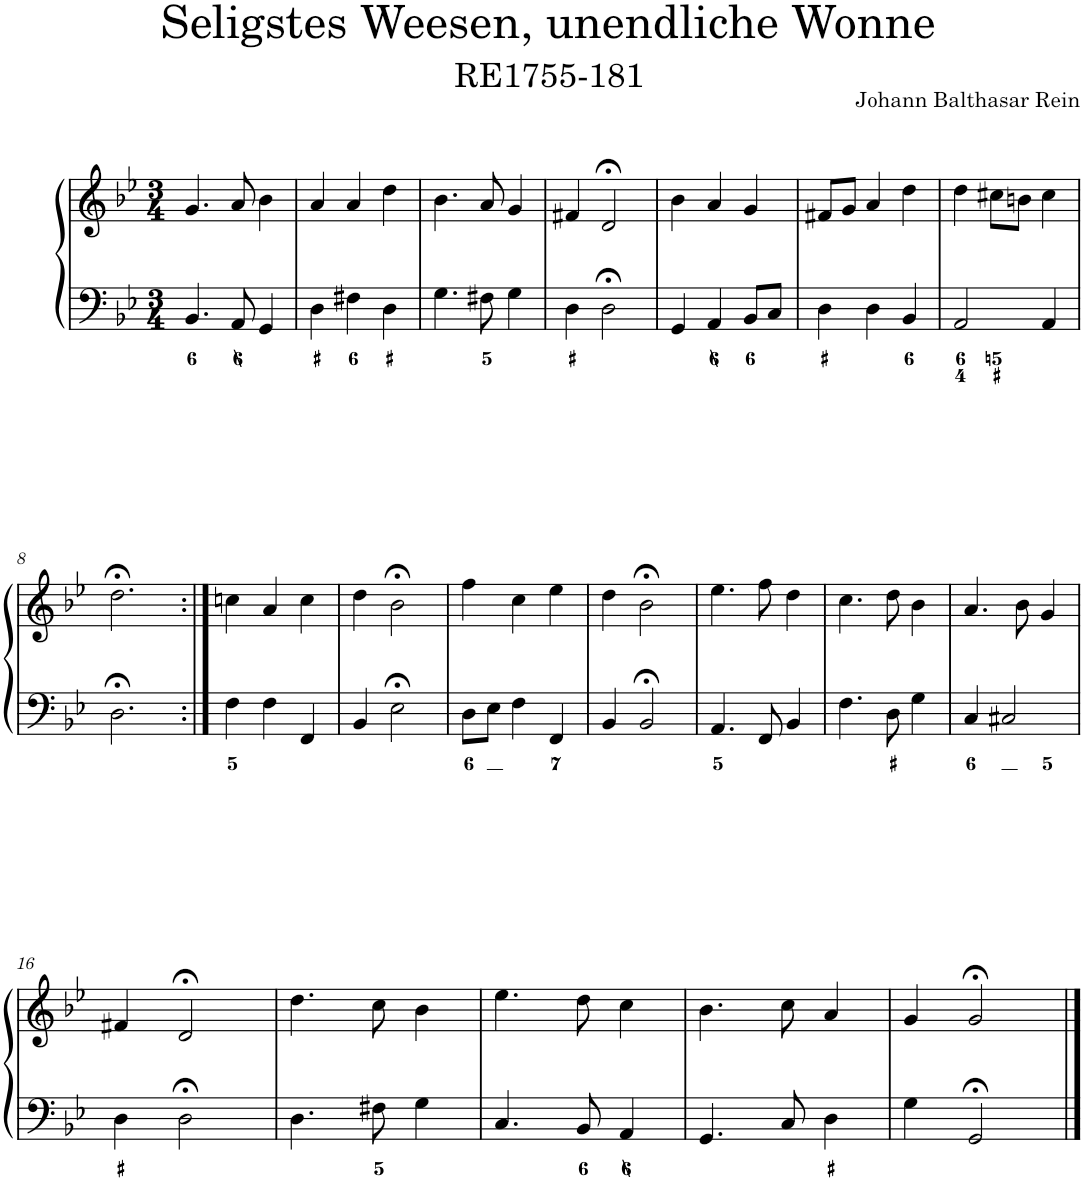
**kern	**kern
*part1	*part1
*staff2	*staff1
*I"Piano	*
*I'Pno.	*
*clefF4	*clefG2
*k[b-e-]	*k[b-e-]
*M3/4	*M3/4
=1	=1
4.BB-/	4.g/
8AA/	8a/
4GG/	4b-\
=2	=2
4D\	4a/
4F#X\	4a/
4D\	4dd\
=3	=3
4.G\	4.b-\
8F#X\	8a/
4G\	4g/
=4	=4
4D\	4f#X/
2D;<\	2d;</
=5	=5
4GG/	4b-\
4AA/	4a/
8BB-/L	4g/
8C/J	.
=6	=6
4D\	8f#X/L
.	8g/J
4D\	4a/
4BB-/	4dd\
=7	=7
2AA/	4dd\
.	8cc#X\L
.	8bn\J
4AA/	4cc#\
!!LO:LB:g=z
=8	=8
2.D;<\	2.dd;<\
=9:|!	=9:|!
4F\	4ccn\
4F\	4a/
4FF/	4cc\
=10	=10
4BB-/	4dd\
2E-;<\	2b-;<\
=11	=11
8D\L	4ff\
8E-\J	.
4F\	4cc\
4FF/	4ee-\
=12	=12
4BB-/	4dd\
2BB-;</	2b-;<\
=13	=13
4.AA/	4.ee-\
8FF/	8ff\
4BB-/	4dd\
=14	=14
4.F\	4.cc\
8D\	8dd\
4G\	4b-\
=15	=15
4C/	4.a/
2C#X/	.
.	8b-\
.	4g/
!!LO:LB:g=z
=16	=16
4D\	4f#X/
2D;<\	2d;</
=17	=17
4.D\	4.dd\
8F#X\	8cc\
4G\	4b-\
=18	=18
4.C/	4.ee-\
8BB-/	8dd\
4AA/	4cc\
=19	=19
4.GG/	4.b-\
8C/	8cc\
4D\	4a/
=20	=20
4G\	4g/
2GG;</	2g;</
==	==
*-	*-
